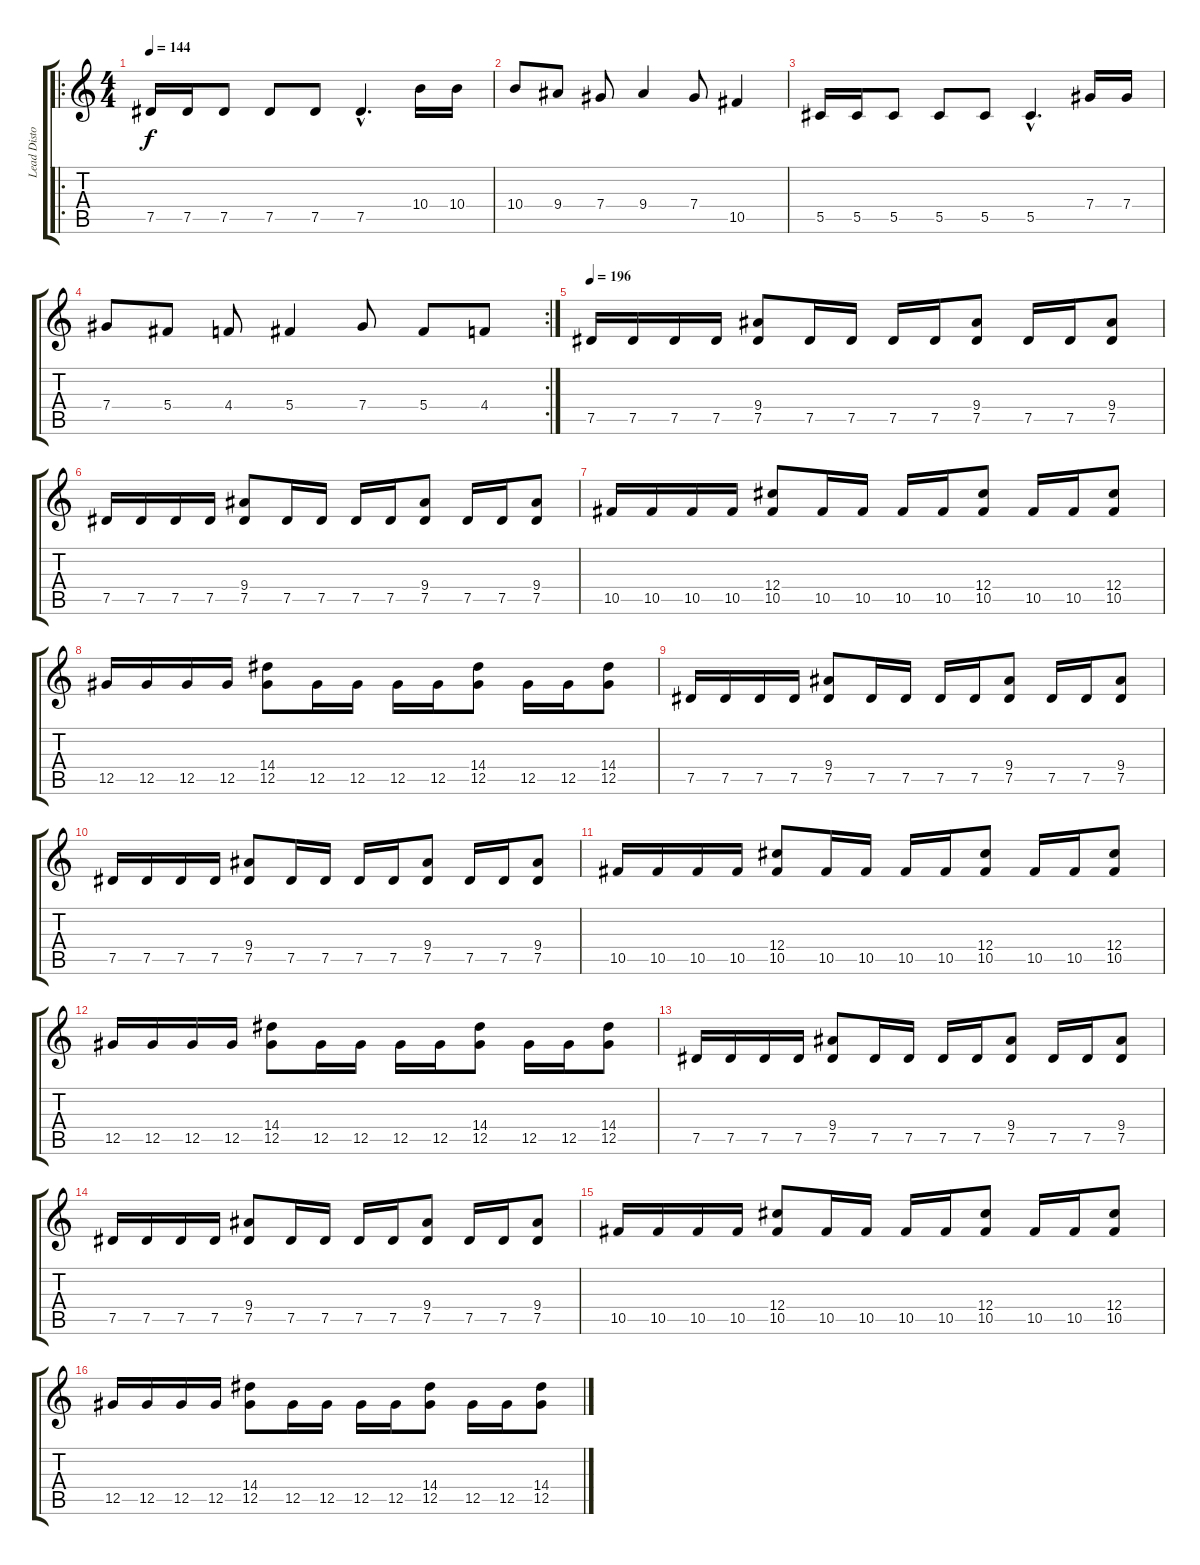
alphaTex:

\track ("Lead Distortion" "Lead Disto") {instrument overdrivenguitar}
\staff {score tabs}
\tuning (Eb4 Bb3 Gb3 Db3 Ab2 Eb2) {hide}
\ro
\ts (4 4)
\tempo 144
\clef g2
\ks c
7.5.16{dy f} 7.5.16 7.5.8 7.5.8 7.5.8 7.5{hac}.4{d} 10.4.16 10.4.16 |
10.4.8 9.4.8 7.4.8 9.4.4 7.4.8 10.5.4 |
5.5.16 5.5.16 5.5.8 5.5.8 5.5.8 5.5{hac}.4{d} 7.4.16 7.4.16 |
\rc 2
7.4.8 5.4.8 4.4.8 5.4.4 7.4.8 5.4.8 4.4.8 |
\tempo 196
7.5.16 7.5.16 7.5.16 7.5.16 (9.4 7.5).8 7.5.16 7.5.16 7.5.16 7.5.16 (9.4 7.5).8 7.5.16 7.5.16 (9.4 7.5).8 |
7.5.16 7.5.16 7.5.16 7.5.16 (9.4 7.5).8 7.5.16 7.5.16 7.5.16 7.5.16 (9.4 7.5).8 7.5.16 7.5.16 (9.4 7.5).8 |
10.5.16 10.5.16 10.5.16 10.5.16 (12.4 10.5).8 10.5.16 10.5.16 10.5.16 10.5.16 (12.4 10.5).8 10.5.16 10.5.16 (12.4 10.5).8 |
12.5.16 12.5.16 12.5.16 12.5.16 (14.4 12.5).8 12.5.16 12.5.16 12.5.16 12.5.16 (14.4 12.5).8 12.5.16 12.5.16 (14.4 12.5).8 |
7.5.16 7.5.16 7.5.16 7.5.16 (9.4 7.5).8 7.5.16 7.5.16 7.5.16 7.5.16 (9.4 7.5).8 7.5.16 7.5.16 (9.4 7.5).8 |
7.5.16 7.5.16 7.5.16 7.5.16 (9.4 7.5).8 7.5.16 7.5.16 7.5.16 7.5.16 (9.4 7.5).8 7.5.16 7.5.16 (9.4 7.5).8 |
10.5.16 10.5.16 10.5.16 10.5.16 (12.4 10.5).8 10.5.16 10.5.16 10.5.16 10.5.16 (12.4 10.5).8 10.5.16 10.5.16 (12.4 10.5).8 |
12.5.16 12.5.16 12.5.16 12.5.16 (14.4 12.5).8 12.5.16 12.5.16 12.5.16 12.5.16 (14.4 12.5).8 12.5.16 12.5.16 (14.4 12.5).8 |
7.5.16 7.5.16 7.5.16 7.5.16 (9.4 7.5).8 7.5.16 7.5.16 7.5.16 7.5.16 (9.4 7.5).8 7.5.16 7.5.16 (9.4 7.5).8 |
7.5.16 7.5.16 7.5.16 7.5.16 (9.4 7.5).8 7.5.16 7.5.16 7.5.16 7.5.16 (9.4 7.5).8 7.5.16 7.5.16 (9.4 7.5).8 |
10.5.16 10.5.16 10.5.16 10.5.16 (12.4 10.5).8 10.5.16 10.5.16 10.5.16 10.5.16 (12.4 10.5).8 10.5.16 10.5.16 (12.4 10.5).8 |
12.5.16 12.5.16 12.5.16 12.5.16 (14.4 12.5).8 12.5.16 12.5.16 12.5.16 12.5.16 (14.4 12.5).8 12.5.16 12.5.16 (14.4 12.5).8
